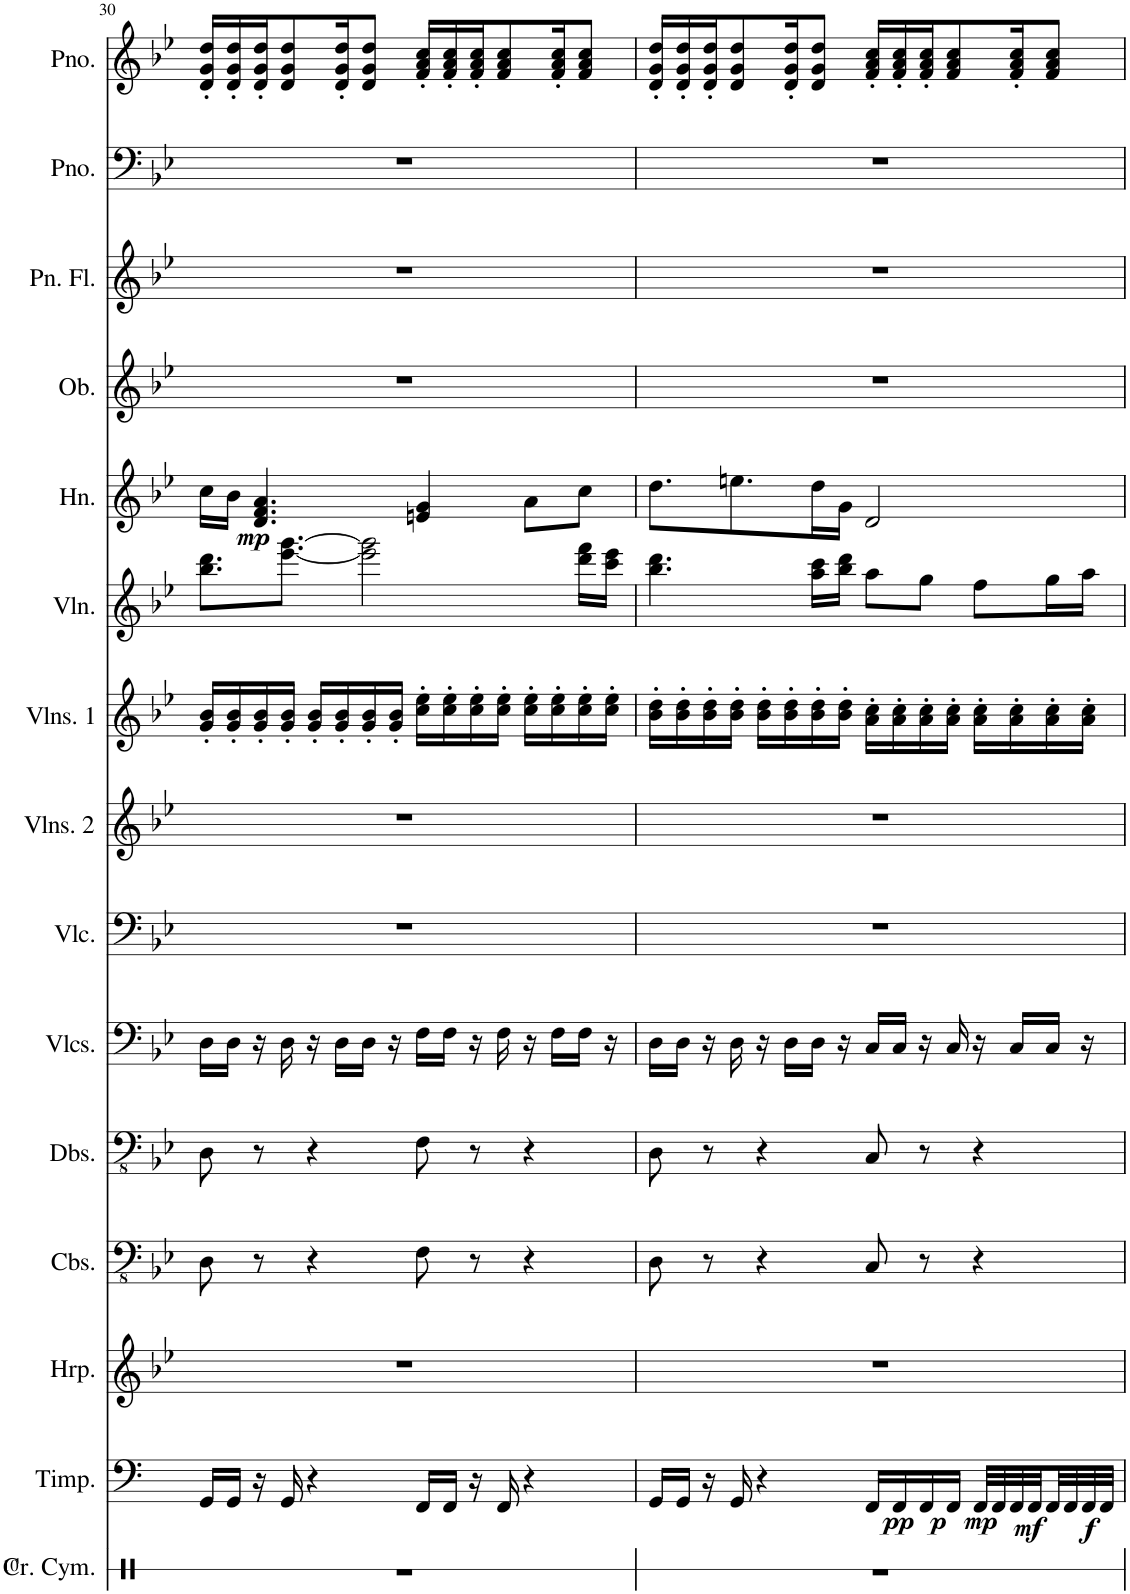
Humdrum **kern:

**kern	**kern	**dynam	**kern	**kern	**kern	**kern	**kern	**kern	**kern	**kern	**kern	**dynam	**kern	**kern	**kern	**kern
*part15	*part14	*part14	*part13	*part12	*part11	*part10	*part9	*part8	*part7	*part6	*part5	*part5	*part4	*part3	*part2	*part1
*staff15	*staff14	*staff14	*staff13	*staff12	*staff11	*staff10	*staff9	*staff8	*staff7	*staff6	*staff5	*staff5	*staff4	*staff3	*staff2	*staff1
*I"Crash Cymbal	*I"Timpani	*	*I"Harp	*I"Contrabasses	*I"Double Basses	*I"Violoncellos	*I"Violoncello	*I"Violins 2	*I"Violins 1	*I"Violin	*I"Horn	*	*I"Oboe	*I"Pan Flute	*I"Piano	*I"Piano
*I'Cr. Cym.	*I'Timp.	*	*I'Hrp.	*I'Cbs.	*I'Dbs.	*I'Vlcs.	*I'Vlc.	*I'Vlns. 2	*I'Vlns. 1	*I'Vln.	*I'Hn.	*	*I'Ob.	*I'Pn. Fl.	*I'Pno.	*I'Pno.
!!LO:PB:g=z
*clefX	*clefF4	*	*clefG2	*clefFv4	*clefFv4	*clefF4	*clefF4	*clefG2	*clefG2	*clefG2	*clefG2	*	*clefG2	*clefG2	*clefF4	*clefG2
*	*	*	*	*	*	*	*	*	*	*	*Trd4c7	*	*	*	*	*
*k[]	*k[]	*	*k[b-e-]	*k[b-e-]	*k[b-e-]	*k[b-e-]	*k[b-e-]	*k[b-e-]	*k[b-e-]	*k[b-e-]	*k[b-e-]	*	*k[b-e-]	*k[b-e-]	*k[b-e-]	*k[b-e-]
*M4/4	*M4/4	*	*M4/4	*M4/4	*M4/4	*M4/4	*M4/4	*M4/4	*M4/4	*M4/4	*M4/4	*	*M4/4	*M4/4	*M4/4	*M4/4
=30	=30	=30	=30	=30	=30	=30	=30	=30	=30	=30	=30	=30	=30	=30	=30	=30
1r	16GG/LL	.	1r	8DD\	8DD\	16D\LL	1r	1r	16g/' 16b-/'LL	8.bb-\ 8.ddd\L	16cc\LL	.	1r	1r	1r	16d/' 16g/' 16dd/'LL
.	16GG/JJ	.	.	.	.	16D\JJ	.	.	16g/' 16b-/'	.	16b-\JJ	.	.	.	.	16d/' 16g/' 16dd/'
!	!	!	!	!	!	!	!	!	!	!	!	!LO:DY:b	!	!	!	!
.	16r	.	.	8r	8r	16r	.	.	16g/' 16b-/'	.	4.d/ 4.f/ 4.a/	mp	.	.	.	16d/' 16g/' 16dd/'J
.	16GG/	.	.	.	.	16D\	.	.	16g/' 16b-/'JJ	[8.eee-\ [8.ggg\J	.	.	.	.	.	8d/ 8g/ 8dd/
.	4r	.	.	4r	4r	16r	.	.	16g/' 16b-/'LL	.	.	.	.	.	.	.
.	.	.	.	.	.	16D\LL	.	.	16g/' 16b-/'	.	.	.	.	.	.	16d/' 16g/' 16dd/'K
.	.	.	.	.	.	16D\JJ	.	.	16g/' 16b-/'	2eee-\] 2ggg\]	.	.	.	.	.	8d/ 8g/ 8dd/J
.	.	.	.	.	.	16r	.	.	16g/' 16b-/'JJ	.	.	.	.	.	.	.
.	16FF/LL	.	.	8FF\	8FF\	16F\LL	.	.	16cc\' 16ee-\'LL	.	4en/ 4g/	.	.	.	.	16f/' 16a/' 16cc/'LL
.	16FF/JJ	.	.	.	.	16F\JJ	.	.	16cc\' 16ee-\'	.	.	.	.	.	.	16f/' 16a/' 16cc/'
.	16r	.	.	8r	8r	16r	.	.	16cc\' 16ee-\'	.	.	.	.	.	.	16f/' 16a/' 16cc/'J
.	16FF/	.	.	.	.	16F\	.	.	16cc\' 16ee-\'JJ	.	.	.	.	.	.	8f/ 8a/ 8cc/
.	4r	.	.	4r	4r	16r	.	.	16cc\' 16ee-\'LL	.	8a\L	.	.	.	.	.
.	.	.	.	.	.	16F\LL	.	.	16cc\' 16ee-\'	.	.	.	.	.	.	16f/' 16a/' 16cc/'K
.	.	.	.	.	.	16F\JJ	.	.	16cc\' 16ee-\'	16ddd\ 16fff\LL	8cc\J	.	.	.	.	8f/ 8a/ 8cc/J
.	.	.	.	.	.	16r	.	.	16cc\' 16ee-\'JJ	16ccc\ 16eee-\JJ	.	.	.	.	.	.
=31	=31	=31	=31	=31	=31	=31	=31	=31	=31	=31	=31	=31	=31	=31	=31	=31
1r	16GG/LL	.	1r	8DD\	8DD\	16D\LL	1r	1r	16b-\' 16dd\'LL	4.bb-\ 4.ddd\	8.dd\L	.	1r	1r	1r	16d/' 16g/' 16dd/'LL
.	16GG/JJ	.	.	.	.	16D\JJ	.	.	16b-\' 16dd\'	.	.	.	.	.	.	16d/' 16g/' 16dd/'
.	16r	.	.	8r	8r	16r	.	.	16b-\' 16dd\'	.	.	.	.	.	.	16d/' 16g/' 16dd/'J
.	16GG/	.	.	.	.	16D\	.	.	16b-\' 16dd\'JJ	.	8.een\	.	.	.	.	8d/ 8g/ 8dd/
.	4r	.	.	4r	4r	16r	.	.	16b-\' 16dd\'LL	.	.	.	.	.	.	.
.	.	.	.	.	.	16D\LL	.	.	16b-\' 16dd\'	.	.	.	.	.	.	16d/' 16g/' 16dd/'K
.	.	.	.	.	.	16D\JJ	.	.	16b-\' 16dd\'	16aa\ 16ccc\LL	16dd\L	.	.	.	.	8d/ 8g/ 8dd/J
.	.	.	.	.	.	16r	.	.	16b-\' 16dd\'JJ	16bb-\ 16ddd\JJ	16g\JJ	.	.	.	.	.
.	16FF/LL	.	.	8CC/	8CC/	16C/LL	.	.	16a\' 16cc\'LL	8aa\L	2d/	.	.	.	.	16f/' 16a/' 16cc/'LL
!	!	!LO:DY:b	!	!	!	!	!	!	!	!	!	!	!	!	!	!
.	16FF/	pp	.	.	.	16C/JJ	.	.	16a\' 16cc\'	.	.	.	.	.	.	16f/' 16a/' 16cc/'
!	!	!LO:DY:b	!	!	!	!	!	!	!	!	!	!	!	!	!	!
.	16FF/	p	.	8r	8r	16r	.	.	16a\' 16cc\'	8gg\J	.	.	.	.	.	16f/' 16a/' 16cc/'J
.	16FF/JJ	.	.	.	.	16C/	.	.	16a\' 16cc\'JJ	.	.	.	.	.	.	8f/ 8a/ 8cc/
!	!	!LO:DY:b	!	!	!	!	!	!	!	!	!	!	!	!	!	!
.	32FF/LLL	mp	.	4r	4r	16r	.	.	16a\' 16cc\'LL	8ff\L	.	.	.	.	.	.
.	32FF/	.	.	.	.	.	.	.	.	.	.	.	.	.	.	.
.	32FF/	.	.	.	.	16C/LL	.	.	16a\' 16cc\'	.	.	.	.	.	.	16f/' 16a/' 16cc/'K
!	!	!LO:DY:b	!	!	!	!	!	!	!	!	!	!	!	!	!	!
.	32FF/	mf	.	.	.	.	.	.	.	.	.	.	.	.	.	.
.	32FF/	.	.	.	.	16C/JJ	.	.	16a\' 16cc\'	16gg\L	.	.	.	.	.	8f/ 8a/ 8cc/J
.	32FF/	.	.	.	.	.	.	.	.	.	.	.	.	.	.	.
!	!	!LO:DY:b	!	!	!	!	!	!	!	!	!	!	!	!	!	!
.	32FF/	f	.	.	.	16r	.	.	16a\' 16cc\'JJ	16aa\JJ	.	.	.	.	.	.
.	32FF/JJJ	.	.	.	.	.	.	.	.	.	.	.	.	.	.	.
=	=	=	=	=	=	=	=	=	=	=	=	=	=	=	=	=
*-	*-	*-	*-	*-	*-	*-	*-	*-	*-	*-	*-	*-	*-	*-	*-	*-
